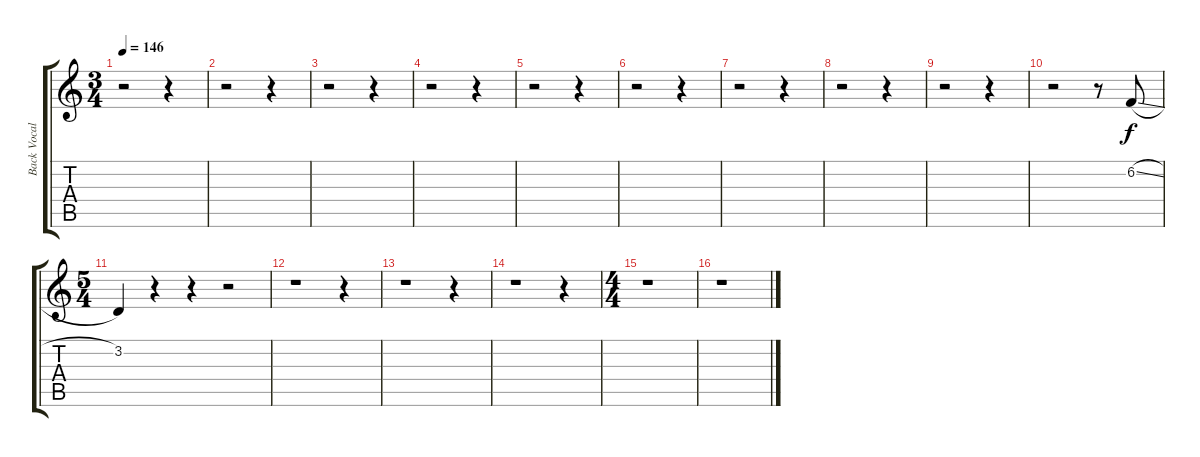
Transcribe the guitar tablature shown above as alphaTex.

\track ("Back Vocal" "Back Vocal") {instrument choiraahs}
\staff {score tabs}
\tuning (E4 B3 G3 D3 A2 D2) {hide}
\ts (3 4)
\tempo 146
\clef g2
\ks c
r.2{dy f} r.4 |
r.2 r.4 |
r.2 r.4 |
r.2 r.4 |
r.2 r.4 |
r.2 r.4 |
r.2 r.4 |
r.2 r.4 |
r.2 r.4 |
r.2 r.8 6.2{sl}.8 |
\ts (5 4)
3.2.4 r.4 r.4 r.2 |
r.1 r.4 |
r.1 r.4 |
r.1 r.4 |
\ts (4 4)
r.1 |
r.1
